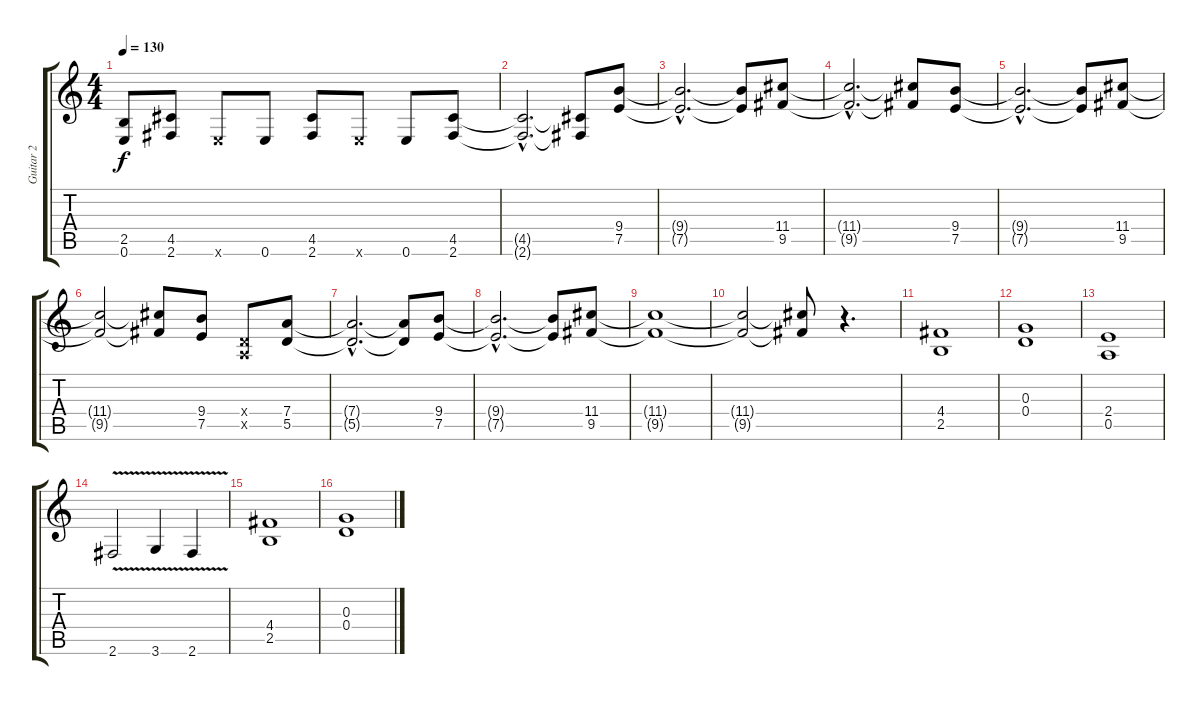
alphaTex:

\track ("Guitar 2" "Guitar 2") {instrument distortionguitar}
\staff {score tabs}
\tuning (E4 B3 G3 D3 A2 E2) {hide}
\ts (4 4)
\tempo 130
\clef g2
\ks c
(2.5 0.6).8{dy f} (4.5 2.6).8 0.6{x}.8 0.6.8 (4.5 2.6).8 0.6{x}.8 0.6.8 (4.5 2.6).8 |
(4.5{hac t} 2.6{hac t}).2{d} (4.5{t} 2.6{t}).8 (9.4 7.5).8 |
(9.4{hac t} 7.5{hac t}).2{d} (9.4{t} 7.5{t}).8 (11.4 9.5).8 |
(11.4{hac t} 9.5{hac t}).2{d} (11.4{t} 9.5{t}).8 (9.4 7.5).8 |
(9.4{hac t} 7.5{hac t}).2{d} (9.4{t} 7.5{t}).8 (11.4 9.5).8 |
(11.4{t} 9.5{t}).2 (11.4{t} 9.5{t}).8 (9.4 7.5).8 (0.4{x} 0.5{x}).8 (7.4 5.5).8 |
(7.4{hac t} 5.5{hac t}).2{d} (7.4{t} 5.5{t}).8 (9.4 7.5).8 |
(9.4{hac t} 7.5{hac t}).2{d} (9.4{t} 7.5{t}).8 (11.4 9.5).8 |
(11.4{t} 9.5{t}).1 |
(11.4{t} 9.5{t}).2 (11.4{t} 9.5{t}).8 r.4{d} |
(4.4 2.5).1 |
(0.3 0.4).1 |
(2.4 0.5).1 |
2.6{v}.2 3.6{v}.4 2.6{v}.4 |
(4.4 2.5).1 |
(0.3 0.4).1
